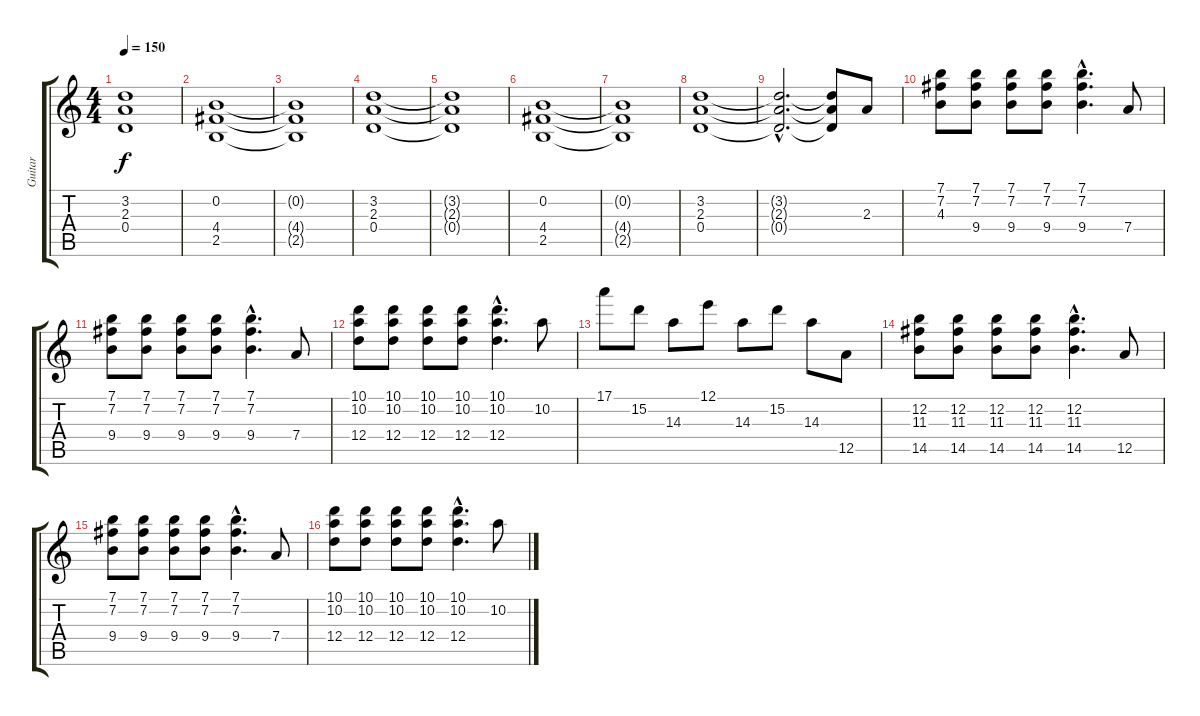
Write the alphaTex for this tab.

\track ("Guitar" "Guitar") {instrument distortionguitar}
\staff {score tabs}
\tuning (E4 B3 G3 D3 A2 E2) {hide}
\ts (4 4)
\tempo 150
\clef g2
\ks c
(3.2 2.3 0.4).1{dy f} |
(0.2 4.4 2.5).1 |
(0.2{t} 4.4{t} 2.5{t}).1 |
(3.2 2.3 0.4).1 |
(3.2{t} 2.3{t} 0.4{t}).1 |
(0.2 4.4 2.5).1 |
(0.2{t} 4.4{t} 2.5{t}).1 |
(3.2 2.3 0.4).1 |
(3.2{hac t} 2.3{hac t} 0.4{hac t}).2{d} (3.2{t} 2.3{t} 0.4{t}).8 2.3.8 |
(7.1 7.2 4.3).8 (7.1 7.2 9.4).8 (7.1 7.2 9.4).8 (7.1 7.2 9.4).8 (7.1{hac} 7.2{hac} 9.4{hac}).4{d} 7.4.8 |
(7.1 7.2 9.4).8 (7.1 7.2 9.4).8 (7.1 7.2 9.4).8 (7.1 7.2 9.4).8 (7.1{hac} 7.2{hac} 9.4{hac}).4{d} 7.4.8 |
(10.1 10.2 12.4).8 (10.1 10.2 12.4).8 (10.1 10.2 12.4).8 (10.1 10.2 12.4).8 (10.1{hac} 10.2{hac} 12.4{hac}).4{d} 10.2.8 |
17.1.8 15.2.8 14.3.8 12.1.8 14.3.8 15.2.8 14.3.8 12.5.8 |
(12.2 11.3 14.5).8 (12.2 11.3 14.5).8 (12.2 11.3 14.5).8 (12.2 11.3 14.5).8 (12.2{hac} 11.3{hac} 14.5{hac}).4{d} 12.5.8 |
(7.1 7.2 9.4).8 (7.1 7.2 9.4).8 (7.1 7.2 9.4).8 (7.1 7.2 9.4).8 (7.1{hac} 7.2{hac} 9.4{hac}).4{d} 7.4.8 |
(10.1 10.2 12.4).8 (10.1 10.2 12.4).8 (10.1 10.2 12.4).8 (10.1 10.2 12.4).8 (10.1{hac} 10.2{hac} 12.4{hac}).4{d} 10.2.8
